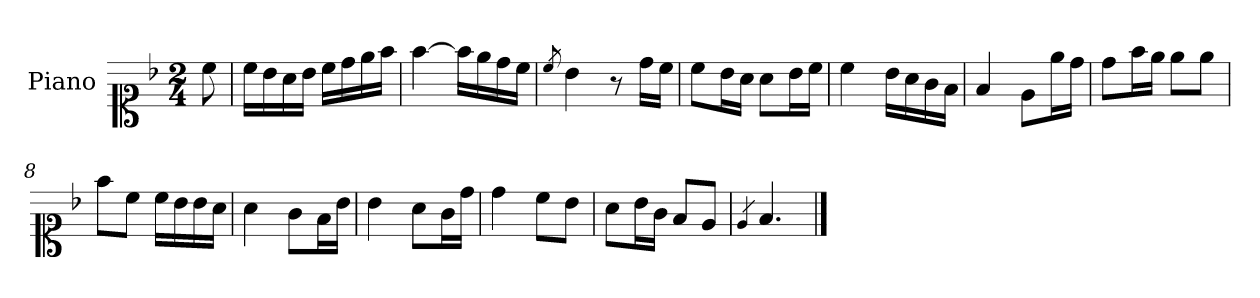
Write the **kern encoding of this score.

**kern
*part1
*staff1
*I"Piano
*I'Pno.
*clefC1
*k[b-]
*M2/4
=
8cc\
=1
16cc\LL
16b-\
16a\
16b-\JJ
16cc\LL
16dd\
16ee\
16ff\JJ
=2
[4ff\
16ff\LL]
16ee\
16dd\
16cc\JJ
=3
8qcc/
4b-\
8r
16dd\LL
16cc\JJ
=4
8cc\L
16b-\L
16a\JJ
8a\L
16b-\L
16cc\JJ
=5
4cc\
16b-\LL
16a\
16g\
16f\JJ
=6
4f/
8e\L
16ee\L
16dd\JJ
!!LO:LB:g=z
=7
8dd\L
16ff\L
16ee\JJ
8ee\L
8ee\J
=8
8ff\L
8cc\J
16cc\LL
16b-\
16b-\
16a\JJ
=9
4a\
8g\L
16f\L
16b-\JJ
=10
4b-\
8a\L
16g\L
16dd\JJ
=11
4dd\
8cc\L
8b-\J
=12
8a\L
16b-\L
16g\JJ
8f/L
8e/J
=13
4qe/
4.f/
==
*-
